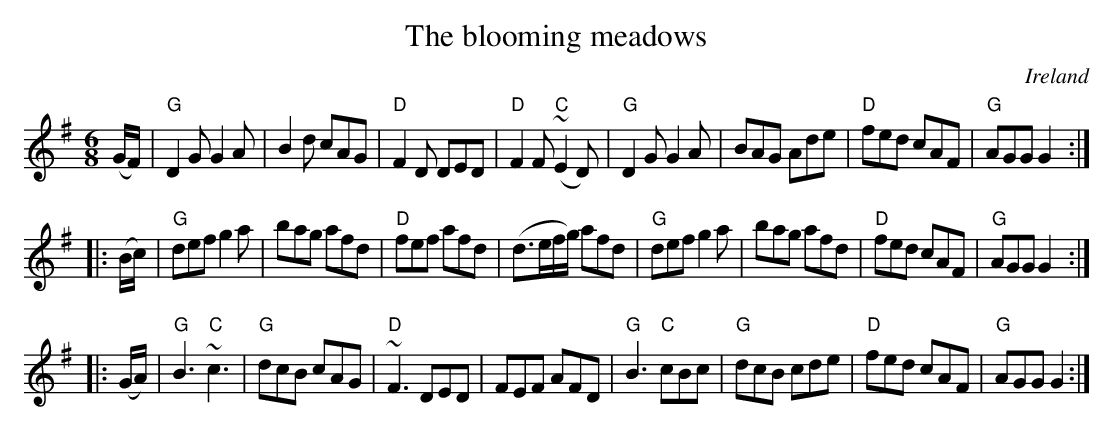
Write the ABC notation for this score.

X:1
T:The blooming meadows
O:Ireland
M:6/8
L:1/8
K:G
(G/F/)|\
"G"D2G G2A|B2d cAG|"D"F2D DED|"D"F2F "C"(~E2D)|\
"G"D2G G2A|BAG Ade|"D"fed cAF|"G"AGG G2:|
|:(B/c/)|\
"G"def g2a|bag afd|"D"fef afd|(d>ef/g/) afd|\
"G"def g2a|bag afd|"D"fed cAF|"G"AGG G2:|
|:(G/A/)|\
"G"B3 "C"~c3|"G"dcB cAG|"D"~F3 DED|FEF AFD|\
"G"B3 "C"cBc|"G"dcB cde|"D"fed cAF|"G"AGG G2:|
